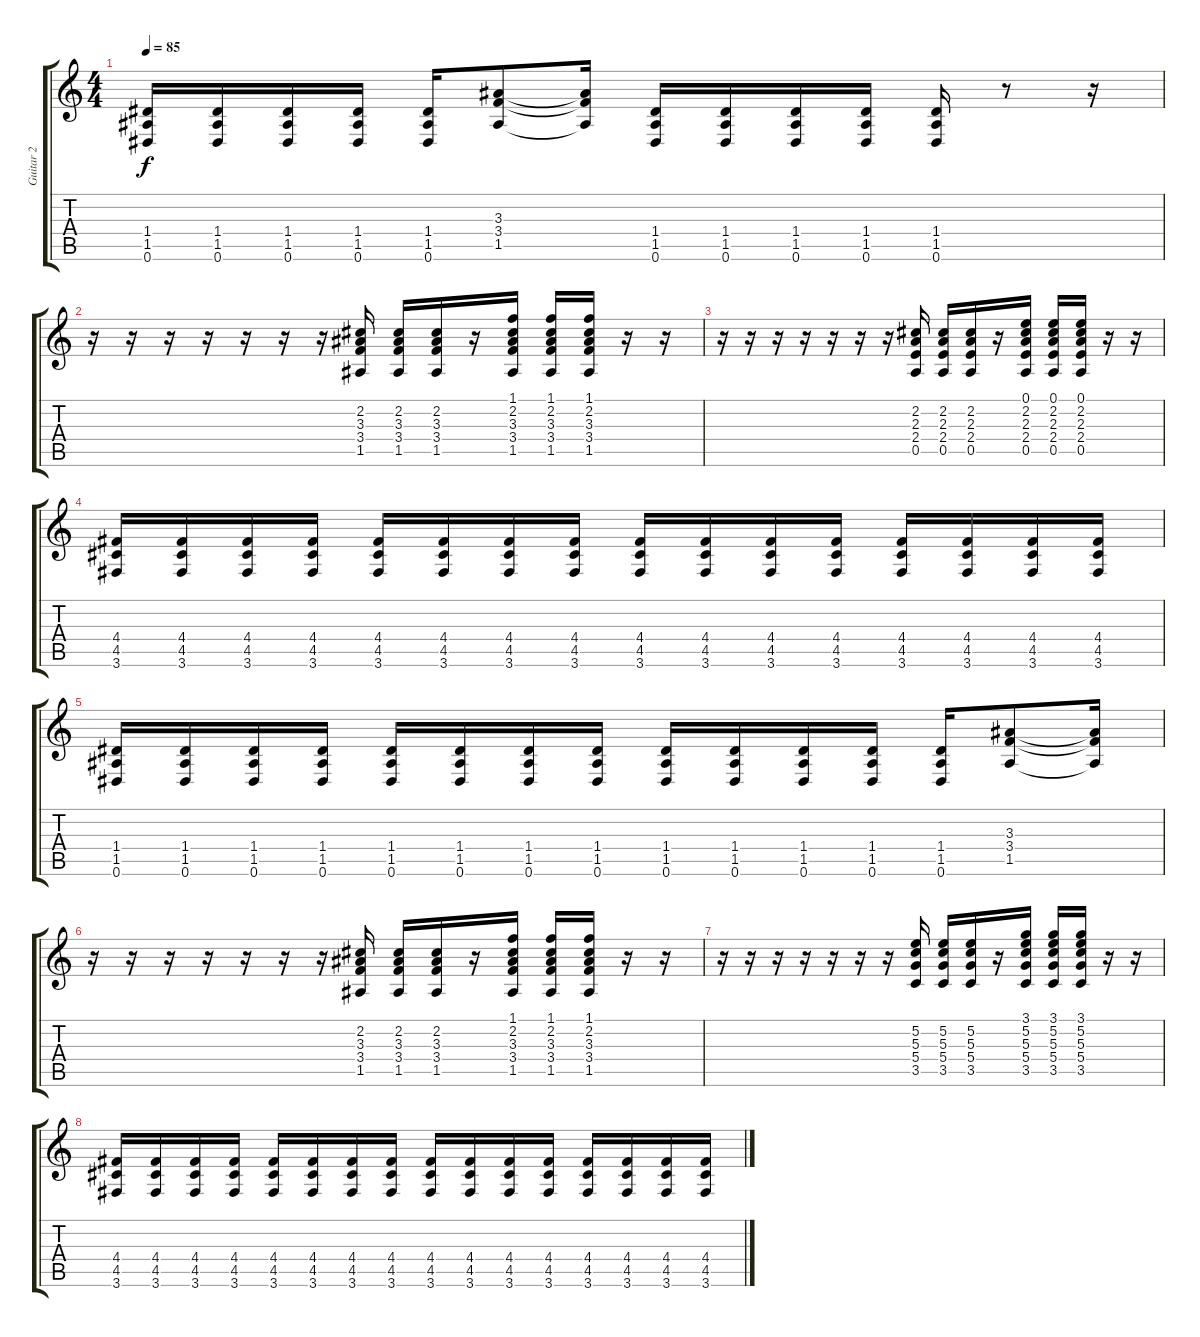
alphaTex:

\track ("Guitar 2" "Guitar 2") {instrument overdrivenguitar}
\staff {score tabs}
\tuning (E4 B3 G3 D3 A2 Eb2) {hide}
\ts (4 4)
\tempo 85
\clef g2
\ks c
(1.4 1.5 0.6).16{dy f} (1.4 1.5 0.6).16 (1.4 1.5 0.6).16 (1.4 1.5 0.6).16 (1.4 1.5 0.6).16 (3.3 3.4 1.5).8 (3.3{t} 3.4{t} 1.5{t}).16 (1.4 1.5 0.6).16 (1.4 1.5 0.6).16 (1.4 1.5 0.6).16 (1.4 1.5 0.6).16 (1.4 1.5 0.6).16 r.8 r.16 |
r.16{instrument distortionguitar} r.16 r.16 r.16 r.16 r.16 r.16 (2.2 3.3 3.4 1.5).16 (2.2 3.3 3.4 1.5).16 (2.2 3.3 3.4 1.5).16 r.16 (1.1 2.2 3.3 3.4 1.5).16 (1.1 2.2 3.3 3.4 1.5).16 (1.1 2.2 3.3 3.4 1.5).16 r.16 r.16 |
r.16 r.16 r.16 r.16 r.16 r.16 r.16 (2.2 2.3 2.4 0.5).16 (2.2 2.3 2.4 0.5).16 (2.2 2.3 2.4 0.5).16 r.16 (0.1 2.2 2.3 2.4 0.5).16 (0.1 2.2 2.3 2.4 0.5).16 (0.1 2.2 2.3 2.4 0.5).16 r.16 r.16 |
(4.4 4.5 3.6).16 (4.4 4.5 3.6).16 (4.4 4.5 3.6).16 (4.4 4.5 3.6).16 (4.4 4.5 3.6).16 (4.4 4.5 3.6).16 (4.4 4.5 3.6).16 (4.4 4.5 3.6).16 (4.4 4.5 3.6).16 (4.4 4.5 3.6).16 (4.4 4.5 3.6).16 (4.4 4.5 3.6).16 (4.4 4.5 3.6).16 (4.4 4.5 3.6).16 (4.4 4.5 3.6).16 (4.4 4.5 3.6).16 |
(1.4 1.5 0.6).16 (1.4 1.5 0.6).16 (1.4 1.5 0.6).16 (1.4 1.5 0.6).16 (1.4 1.5 0.6).16 (1.4 1.5 0.6).16 (1.4 1.5 0.6).16 (1.4 1.5 0.6).16 (1.4 1.5 0.6).16 (1.4 1.5 0.6).16 (1.4 1.5 0.6).16 (1.4 1.5 0.6).16 (1.4 1.5 0.6).16 (3.3 3.4 1.5).8 (3.3{t} 3.4{t} 1.5{t}).16 |
r.16{instrument distortionguitar} r.16 r.16 r.16 r.16 r.16 r.16 (2.2 3.3 3.4 1.5).16 (2.2 3.3 3.4 1.5).16 (2.2 3.3 3.4 1.5).16 r.16 (1.1 2.2 3.3 3.4 1.5).16 (1.1 2.2 3.3 3.4 1.5).16 (1.1 2.2 3.3 3.4 1.5).16 r.16 r.16 |
r.16 r.16 r.16 r.16 r.16 r.16 r.16 (5.2 5.3 5.4 3.5).16 (5.2 5.3 5.4 3.5).16 (5.2 5.3 5.4 3.5).16 r.16 (3.1 5.2 5.3 5.4 3.5).16 (3.1 5.2 5.3 5.4 3.5).16 (3.1 5.2 5.3 5.4 3.5).16 r.16 r.16 |
(4.4 4.5 3.6).16 (4.4 4.5 3.6).16 (4.4 4.5 3.6).16 (4.4 4.5 3.6).16 (4.4 4.5 3.6).16 (4.4 4.5 3.6).16 (4.4 4.5 3.6).16 (4.4 4.5 3.6).16 (4.4 4.5 3.6).16 (4.4 4.5 3.6).16 (4.4 4.5 3.6).16 (4.4 4.5 3.6).16 (4.4 4.5 3.6).16 (4.4 4.5 3.6).16 (4.4 4.5 3.6).16 (4.4 4.5 3.6).16
